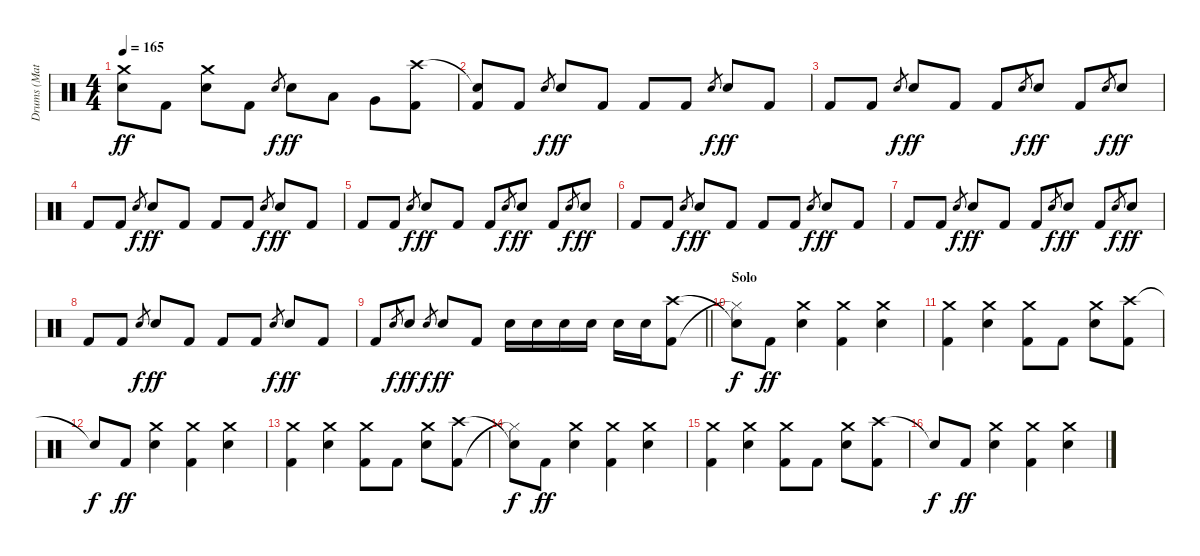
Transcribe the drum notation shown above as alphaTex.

\track ("Drums (Matt)" "Drums (Mat") {instrument percussion}
\staff {score}
\articulation defaults
\ts (4 4)
\tempo 165
\clef neutral
\ks c
("Crash medium (hit)" "Snare (hit) 2").8{dy ff} "Kick (hit) 2".8 ("Crash medium (hit)" "Snare (hit) 2").8 "Kick (hit) 2".8 "Snare (hit) 2".8{gr dy f} "Snare (hit) 2".8{dy ff} "Low Tom (hit)".8 "Very Low Tom (hit)".8 ("Crash high (hit)" "Kick (hit) 2").8 |
("Snare (hit)"{t} "Kick (hit) 2").8 "Kick (hit) 2".8 "Snare (hit) 2".8{gr dy f} "Snare (hit) 2".8{dy ff} "Kick (hit) 2".8 "Kick (hit) 2".8 "Kick (hit) 2".8 "Snare (hit) 2".8{gr dy f} "Snare (hit) 2".8{dy ff} "Kick (hit) 2".8 |
"Kick (hit) 2".8 "Kick (hit) 2".8 "Snare (hit) 2".8{gr dy f} "Snare (hit) 2".8{dy ff} "Kick (hit) 2".8 "Kick (hit) 2".8 "Snare (hit) 2".8{gr dy f} "Snare (hit) 2".8{dy ff} "Kick (hit) 2".8 "Snare (hit) 2".8{gr dy f} "Snare (hit) 2".8{dy ff} |
"Kick (hit) 2".8 "Kick (hit) 2".8 "Snare (hit) 2".8{gr dy f} "Snare (hit) 2".8{dy ff} "Kick (hit) 2".8 "Kick (hit) 2".8 "Kick (hit) 2".8 "Snare (hit) 2".8{gr dy f} "Snare (hit) 2".8{dy ff} "Kick (hit) 2".8 |
"Kick (hit) 2".8 "Kick (hit) 2".8 "Snare (hit) 2".8{gr dy f} "Snare (hit) 2".8{dy ff} "Kick (hit) 2".8 "Kick (hit) 2".8 "Snare (hit) 2".8{gr dy f} "Snare (hit) 2".8{dy ff} "Kick (hit) 2".8 "Snare (hit) 2".8{gr dy f} "Snare (hit) 2".8{dy ff} |
"Kick (hit) 2".8 "Kick (hit) 2".8 "Snare (hit) 2".8{gr dy f} "Snare (hit) 2".8{dy ff} "Kick (hit) 2".8 "Kick (hit) 2".8 "Kick (hit) 2".8 "Snare (hit) 2".8{gr dy f} "Snare (hit) 2".8{dy ff} "Kick (hit) 2".8 |
"Kick (hit) 2".8 "Kick (hit) 2".8 "Snare (hit) 2".8{gr dy f} "Snare (hit) 2".8{dy ff} "Kick (hit) 2".8 "Kick (hit) 2".8 "Snare (hit) 2".8{gr dy f} "Snare (hit) 2".8{dy ff} "Kick (hit) 2".8 "Snare (hit) 2".8{gr dy f} "Snare (hit) 2".8{dy ff} |
"Kick (hit) 2".8 "Kick (hit) 2".8 "Snare (hit) 2".8{gr dy f} "Snare (hit) 2".8{dy ff} "Kick (hit) 2".8 "Kick (hit) 2".8 "Kick (hit) 2".8 "Snare (hit) 2".8{gr dy f} "Snare (hit) 2".8{dy ff} "Kick (hit) 2".8 |
\barLineRight lightlight "Kick (hit) 2".8 "Snare (hit) 2".8{gr dy f} "Snare (hit) 2".8{dy ff} "Snare (hit) 2".8{gr dy f} "Snare (hit) 2".8{dy ff} "Kick (hit) 2".8 "Snare (hit) 2".16 "Snare (hit) 2".16 "Snare (hit) 2".16 "Snare (hit) 2".16 "Snare (hit) 2".16 "Snare (hit) 2".16
("Crash high (hit)" "Kick (hit) 2").8 |
\section ("" "Solo")
("Snare (hit)"{t} "Hi-Hat (closed)"{t}).8{dy f} "Kick (hit) 2".8{dy ff} ("Crash medium (hit)" "Snare (hit) 2").4 ("Crash medium (hit)" "Kick (hit) 2").4 ("Crash medium (hit)" "Snare (hit) 2").4 |
("Crash medium (hit)" "Kick (hit) 2").4 ("Crash medium (hit)" "Snare (hit) 2").4 ("Crash medium (hit)" "Kick (hit) 2").8 "Kick (hit) 2".8 ("Crash medium (hit)" "Snare (hit) 2").8 ("Crash high (hit)" "Kick (hit) 2").8 |
"Snare (hit)"{t}.8{dy f} "Kick (hit) 2".8{dy ff} ("Crash medium (hit)" "Snare (hit) 2").4 ("Crash medium (hit)" "Kick (hit) 2").4 ("Crash medium (hit)" "Snare (hit) 2").4 |
("Crash medium (hit)" "Kick (hit) 2").4 ("Crash medium (hit)" "Snare (hit) 2").4 ("Crash medium (hit)" "Kick (hit) 2").8 "Kick (hit) 2".8 ("Crash medium (hit)" "Snare (hit) 2").8 ("Crash high (hit)" "Kick (hit) 2").8 |
("Snare (hit)"{t} "Hi-Hat (closed)"{t}).8{dy f} "Kick (hit) 2".8{dy ff} ("Crash medium (hit)" "Snare (hit) 2").4 ("Crash medium (hit)" "Kick (hit) 2").4 ("Crash medium (hit)" "Snare (hit) 2").4 |
("Crash medium (hit)" "Kick (hit) 2").4 ("Crash medium (hit)" "Snare (hit) 2").4 ("Crash medium (hit)" "Kick (hit) 2").8 "Kick (hit) 2".8 ("Crash medium (hit)" "Snare (hit) 2").8 ("Crash high (hit)" "Kick (hit) 2").8 |
"Snare (hit)"{t}.8{dy f} "Kick (hit) 2".8{dy ff} ("Crash medium (hit)" "Snare (hit) 2").4 ("Crash medium (hit)" "Kick (hit) 2").4 ("Crash medium (hit)" "Snare (hit) 2").4
